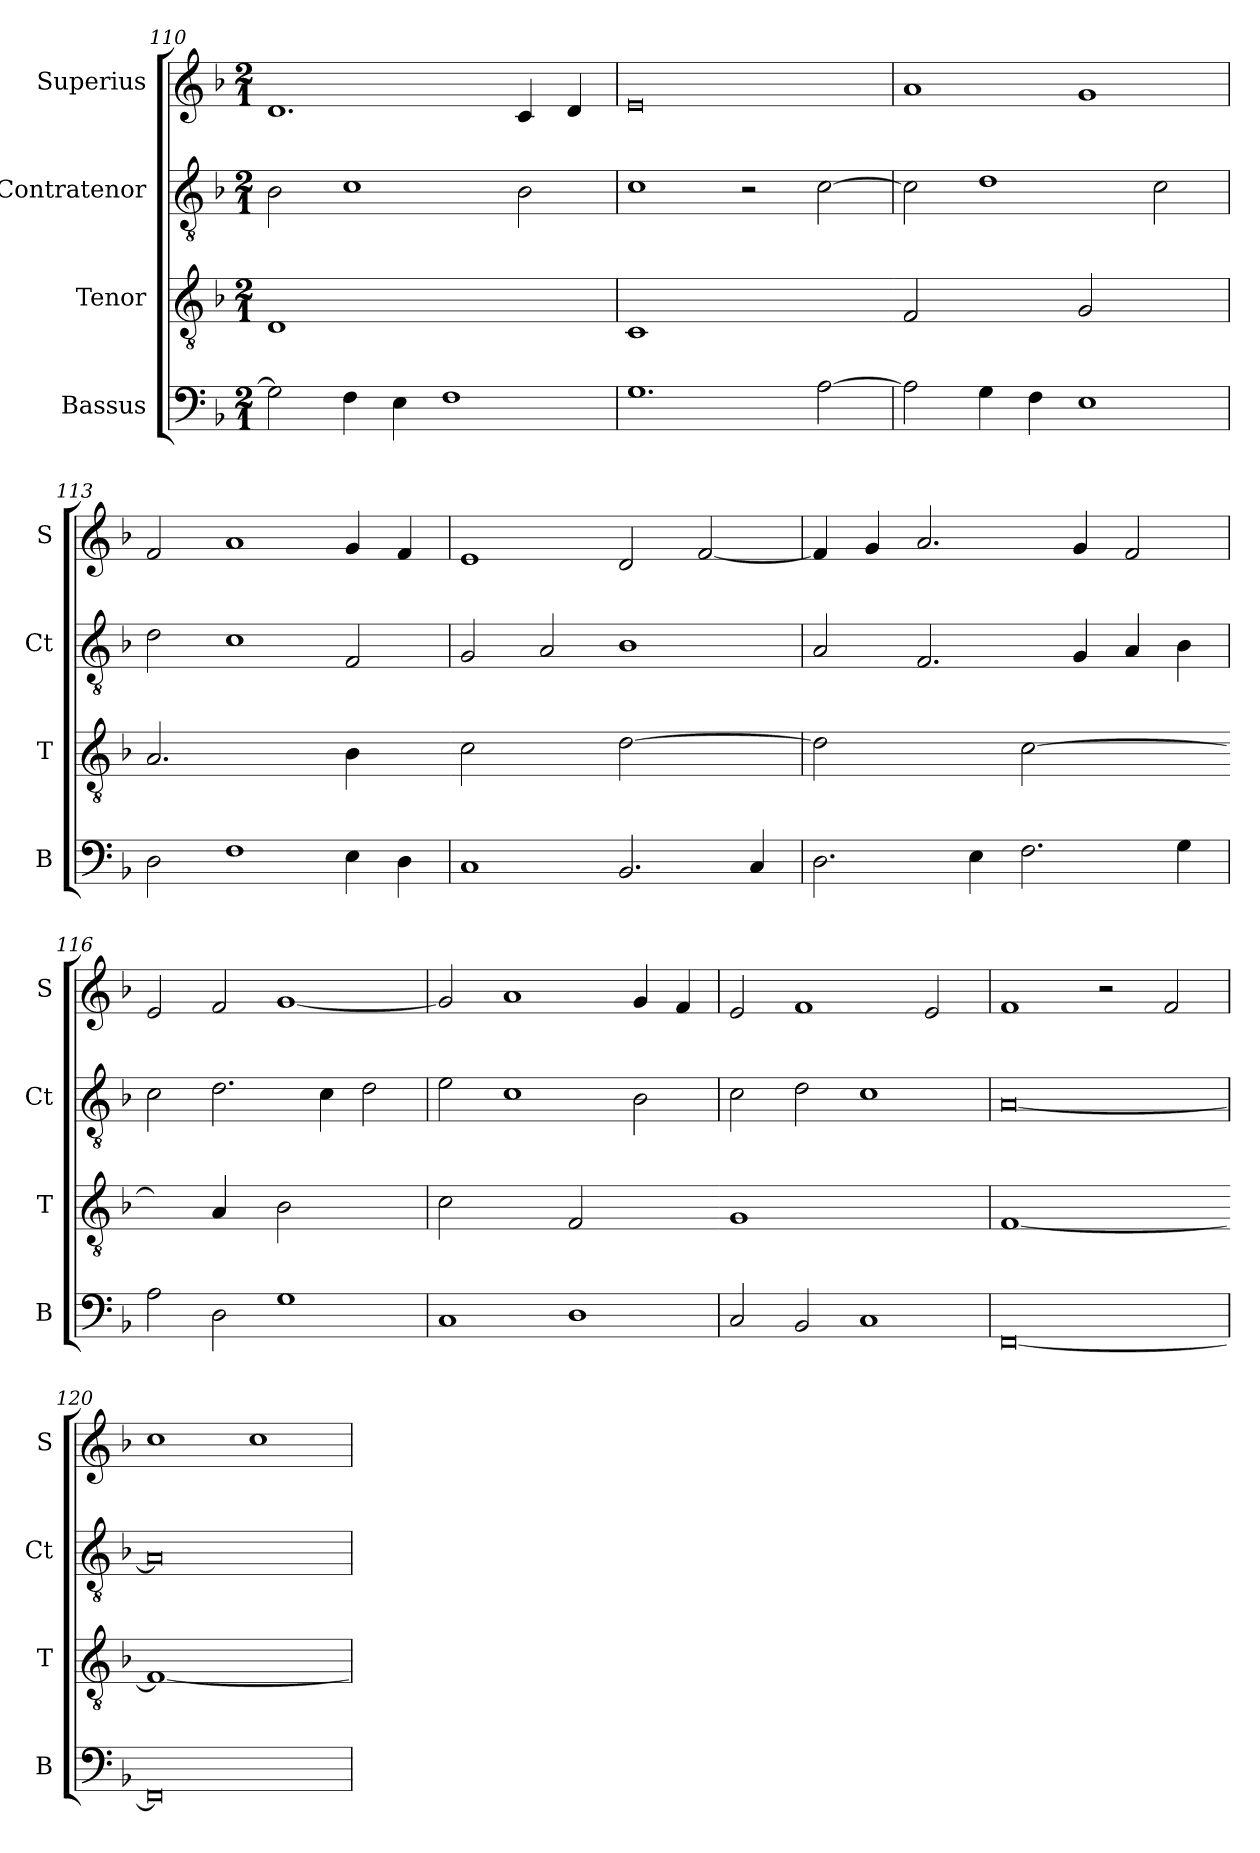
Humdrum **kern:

**kern	**kern	**kern	**kern
*part4	*part3	*part2	*part1
*staff4	*staff3	*staff2	*staff1
*I"Bassus	*I"Tenor	*I"Contratenor	*I"Superius
*I'B	*I'T	*I'Ct	*I'S
*clefF4	*clefGv2	*clefGv2	*clefG2
*k[b-]	*k[b-]	*k[b-]	*k[b-]
*M2/1	*M2/1	*M2/1	*M2/1
=110	=110	=110	=110
!	!LO:N:vis=1	!	!
2G]	0D	2B-	1.d
4F	.	1c	.
4E	.	.	.
1F	.	.	.
.	.	2B-	4c
.	.	.	4d
=111	=111	=111	=111
!	!LO:N:vis=1	!	!
1.G	0C	1c	0e
.	.	2r	.
[2A	.	[2c	.
=112	=112-	=112	=112
!	!LO:N:vis=2	!	!
2A]	1F	2c]	1a
4G	.	1d	.
4F	.	.	.
!	!LO:N:vis=2	!	!
1E	1G	.	1g
.	.	2c	.
=113	=113	=113	=113
!	!LO:N:vis=2.	!	!
2D	1.A	2d	2f
1F	.	1c	1a
!	!LO:N:vis=4	!	!
4E	2B-	2F	4g
4D	.	.	4f
=114	=114-	=114	=114
!	!LO:N:vis=2	!	!
1C	1c	2G	1e
.	.	2A	.
!	!LO:N:vis=2	!	!
2.BB-	[1d	1B-	2d
.	.	.	[2f
4C	.	.	.
=115	=115	=115	=115
!	!LO:N:vis=2	!	!
2.D	1d]	2A	4f]
.	.	.	4g
.	.	2.F	2.a
4E	.	.	.
!	!LO:N:vis=2	!	!
2.F	[1c	.	.
.	.	4G	4g
.	.	4A	2f
4G	.	4B-	.
=116	=116-	=116	=116
!	!LO:N:vis=4	!	!
2A	2cyy]	2c	2e
!	!LO:N:vis=4	!	!
2D	2A	2.d	2f
!	!LO:N:vis=2	!	!
1G	1B-	.	[1g
.	.	4c	.
.	.	2d	.
=117	=117	=117	=117
!	!LO:N:vis=2	!	!
1C	1c	2e	2g]
.	.	1c	1a
!	!LO:N:vis=2	!	!
1D	1F	.	.
.	.	2B-	4g
.	.	.	4f
=118	=118-	=118	=118
!	!LO:N:vis=1	!	!
2C	0G	2c	2e
2BB-	.	2d	1f
1C	.	1c	.
.	.	.	2e
=119	=119	=119	=119
!	!LO:N:vis=1	!	!
[0FF	[0F	[0A	1f
.	.	.	2r
.	.	.	2f
=120	=120-	=120	=120
!	!LO:N:vis=1	!	!
0FF]	0F_	0A]	1cc
.	.	.	1cc
=	=	=	=
*-	*-	*-	*-
